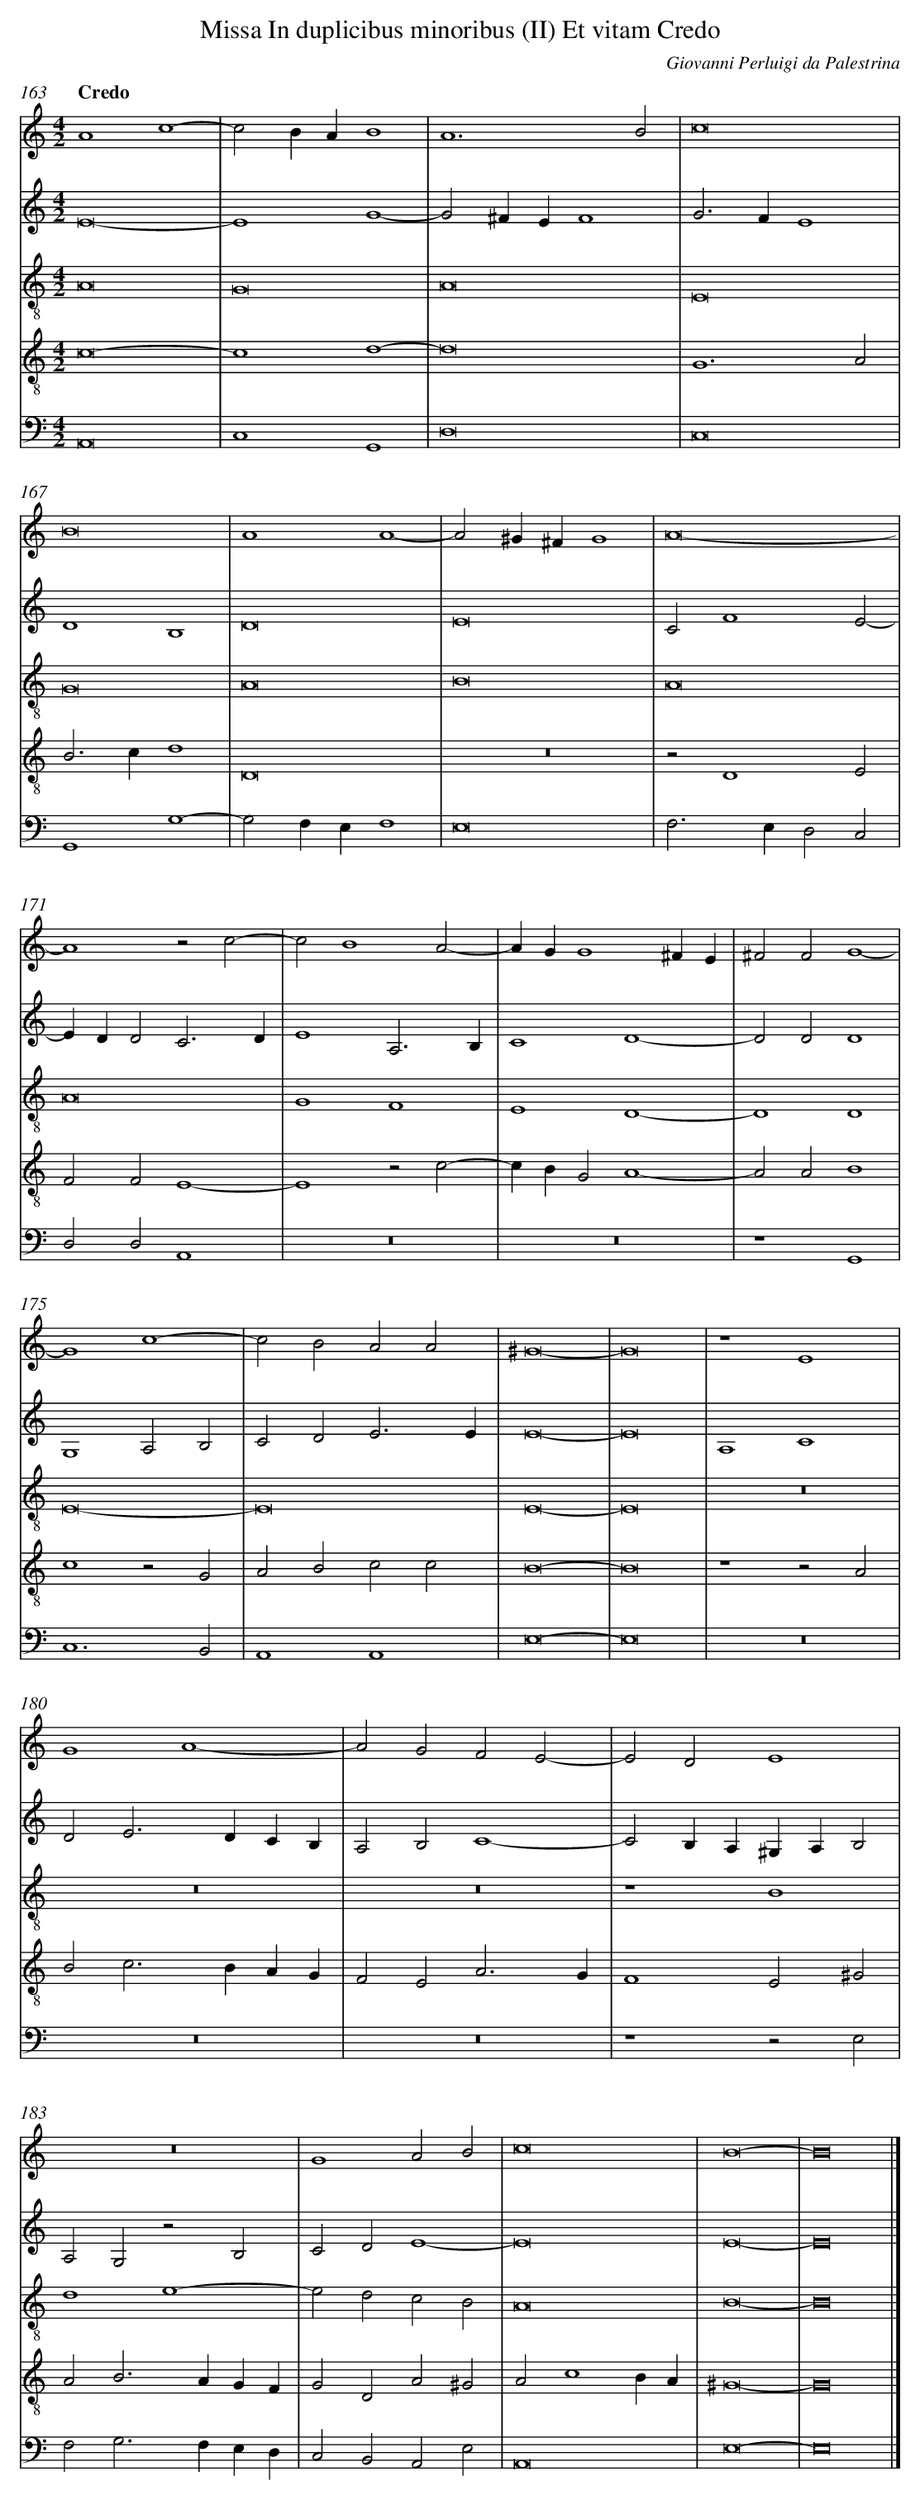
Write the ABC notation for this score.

X:1
T: Missa In duplicibus minoribus (II) Et vitam Credo
C: Giovanni Perluigi da Palestrina
L: 1/4
M: 4/2
Q: "Credo"
V: 1 clef=treble
V: 2 clef=treble
V: 3 clef=treble-8
V: 4 clef=treble-8
V: 5 clef=bass
K: C
[V:1] A4c4- |
[V:2] E8- |
[V:3] A8 |
[V:4] c8- |
[V:5] A,,8 |
[V:1] c2BAB4 |
[V:2] E4G4- |
[V:3] G8 |
[V:4] c4d4- |
[V:5] C,4G,,4 |
[V:1] A6B2 |
[V:2] G2^FEF4 |
[V:3] A8 |
[V:4] d8 |
[V:5] D,8 |
[V:1] c8 |
[V:2] G2>F2E4 |
[V:3] E8 |
[V:4] G6A2 |
[V:5] C,8 |
[V:1] B8 |
[V:2] D4B,4 |
[V:3] G8 |
[V:4] B2>c2d4 |
[V:5] G,,4G,4- |
[V:1] A4A4- |
[V:2] D8 |
[V:3] A8 |
[V:4] D8 |
[V:5] G,2F,E,F,4 |
[V:1] A2^G^FG4 |
[V:2] E8 |
[V:3] B8 |
[V:4] z8 |
[V:5] E,8 |
[V:1] A8- |
[V:2] C2F4E2- |
[V:3] A8 |
[V:4] z2D4E2 |
[V:5] F,2>E,2D,2C,2 |
[V:1] A4z2c2- |
[V:2] EDD2C3D |
[V:3] A8 |
[V:4] F2F2E4- |
[V:5] D,2D,2A,,4 |
[V:1] c2B4A2- |
[V:2] E4A,3B, |
[V:3] G4F4 |
[V:4] E4z2c2- |
[V:5] z8 |
[V:1] AGG4^FE |
[V:2] C4D4- |
[V:3] E4D4- |
[V:4] cBG2A4- |
[V:5] z8 |
[V:1] ^F2F2G4- |
[V:2] D2D2D4 |
[V:3] D4D4 |
[V:4] A2A2B4 |
[V:5] z4G,,4 |
[V:1] G4c4- |
[V:2] G,4A,2B,2 |
[V:3] E8- |
[V:4] c4z2G2 |
[V:5] C,6B,,2 |
[V:1] c2B2A2A2 |
[V:2] C2D2E3E |
[V:3] E8 |
[V:4] A2B2c2c2 |
[V:5] A,,4A,,4 |
[V:1] ^G8- |
[V:2] E8- |
[V:3] E8- |
[V:4] B8- |
[V:5] E,8- |
[V:1] G8 |
[V:2] E8 |
[V:3] E8 |
[V:4] B8 |
[V:5] E,8 |
[V:1] z4E4 |
[V:2] A,4C4 |
[V:3] z8 |
[V:4] z4z2A2 |
[V:5] z8 |
[V:1] G4A4- |
[V:2] D2E2>D2CB, |
[V:3] z8 |
[V:4] B2c2>B2AG |
[V:5] z8 |
[V:1] A2G2F2E2- |
[V:2] A,2B,2C4- |
[V:3] z8 |
[V:4] F2E2A3G |
[V:5] z8 |
[V:1] E2D2E4 |
[V:2] C2B,A,^G,A,B,2 |
[V:3] z4B4 |
[V:4] F4E2^G2 |
[V:5] z4z2E,2 |
[V:1] z8 |
[V:2] A,2G,2z2B,2 |
[V:3] d4e4- |
[V:4] A2B2>A2GF |
[V:5] F,2G,2>F,2E,D, |
[V:1] G4A2B2 |
[V:2] C2D2E4- |
[V:3] e2d2c2B2 |
[V:4] G2D2A2^G2 |
[V:5] C,2B,,2A,,2E,2 |
[V:1] c8 |
[V:2] E8 |
[V:3] A8 |
[V:4] A2c4BA |
[V:5] A,,8 |
[V:1] B8- |
[V:2] E8- |
[V:3] B8- |
[V:4] ^G8- |
[V:5] E,8- |
[V:1] B8 |]
[V:2] E8 |]
[V:3] B8 |]
[V:4] G8 |]
[V:5] E,8 |]
